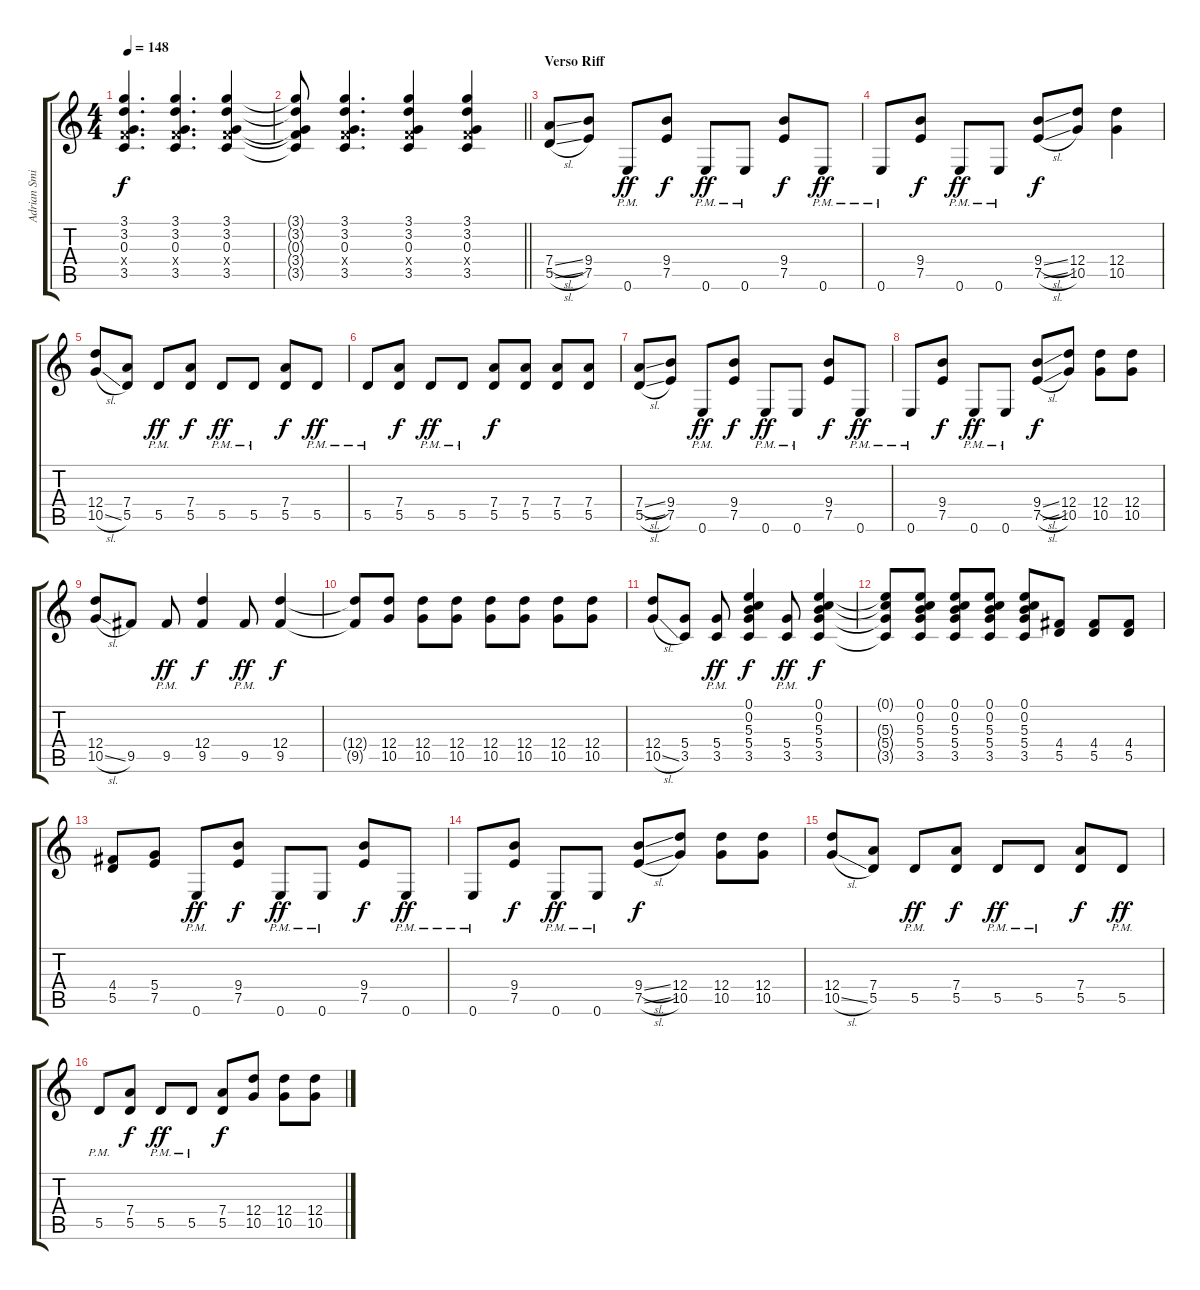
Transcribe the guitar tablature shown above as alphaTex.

\track ("Adrian Smith" "Adrian Smi") {instrument distortionguitar}
\staff {score tabs}
\tuning (E4 B3 G3 D3 A2 E2) {hide}
\ts (4 4)
\tempo 148
\clef g2
\ks c
(3.1 3.2 0.3 3.4{x} 3.5).4{d dy f} (3.1 3.2 0.3 3.4{x} 3.5).4{d} (3.1 3.2 0.3 3.4{x} 3.5).4 |
\barLineRight lightlight
(3.1{t} 3.2{t} 0.3{t} 3.4{t} 3.5{t}).8 (3.1 3.2 0.3 3.4{x} 3.5).4{d} (3.1 3.2 0.3 3.4{x} 3.5).4 (3.1 3.2 0.3 3.4{x} 3.5).4 |
\section ("" "Verso Riff")
(7.4{sl} 5.5{sl}).8 (9.4 7.5).8 0.6{pm}.8{dy ff} (9.4 7.5).8{dy f} 0.6{pm}.8{dy ff} 0.6{pm}.8 (9.4 7.5).8{dy f} 0.6{pm}.8{dy ff} |
0.6{pm}.8 (9.4 7.5).8{dy f} 0.6{pm}.8{dy ff} 0.6{pm}.8 (9.4{sl} 7.5{sl}).8{dy f} (12.4 10.5).8 (12.4 10.5).4 |
(12.4 10.5{sl}).8 (7.4 5.5).8 5.5{pm}.8{dy ff} (7.4 5.5).8{dy f} 5.5{pm}.8{dy ff} 5.5{pm}.8 (7.4 5.5).8{dy f} 5.5{pm}.8{dy ff} |
5.5{pm}.8 (7.4 5.5).8{dy f} 5.5{pm}.8{dy ff} 5.5{pm}.8 (7.4 5.5).8{dy f} (7.4 5.5).8 (7.4 5.5).8 (7.4 5.5).8 |
(7.4{sl} 5.5{sl}).8 (9.4 7.5).8 0.6{pm}.8{dy ff} (9.4 7.5).8{dy f} 0.6{pm}.8{dy ff} 0.6{pm}.8 (9.4 7.5).8{dy f} 0.6{pm}.8{dy ff} |
0.6{pm}.8 (9.4 7.5).8{dy f} 0.6{pm}.8{dy ff} 0.6{pm}.8 (9.4{sl} 7.5{sl}).8{dy f} (12.4 10.5).8 (12.4 10.5).8 (12.4 10.5).8 |
(12.4 10.5{sl}).8 9.5.8 9.5{pm}.8{dy ff} (12.4 9.5).4{dy f} 9.5{pm}.8{dy ff} (12.4 9.5).4{dy f} |
(12.4{t} 9.5{t}).8 (12.4 10.5).8 (12.4 10.5).8 (12.4 10.5).8 (12.4 10.5).8 (12.4 10.5).8 (12.4 10.5).8 (12.4 10.5).8 |
(12.4 10.5{sl}).8 (5.4 3.5).8 (5.4{pm} 3.5{pm}).8{dy ff} (0.1 0.2 5.3 5.4 3.5).4{dy f} (5.4{pm} 3.5{pm}).8{dy ff} (0.1 0.2 5.3 5.4 3.5).4{dy f} |
(0.1{t} 5.3{t} 5.4{t} 3.5{t}).8 (0.1 0.2 5.3 5.4 3.5).8 (0.1 0.2 5.3 5.4 3.5).8 (0.1 0.2 5.3 5.4 3.5).8 (0.1 0.2 5.3 5.4 3.5).8 (4.4 5.5).8 (4.4 5.5).8 (4.4 5.5).8 |
(4.4 5.5).8 (5.4 7.5).8 0.6{pm}.8{dy ff} (9.4 7.5).8{dy f} 0.6{pm}.8{dy ff} 0.6{pm}.8 (9.4 7.5).8{dy f} 0.6{pm}.8{dy ff} |
0.6{pm}.8 (9.4 7.5).8{dy f} 0.6{pm}.8{dy ff} 0.6{pm}.8 (9.4{sl} 7.5{sl}).8{dy f} (12.4 10.5).8 (12.4 10.5).8 (12.4 10.5).8 |
(12.4 10.5{sl}).8 (7.4 5.5).8 5.5{pm}.8{dy ff} (7.4 5.5).8{dy f} 5.5{pm}.8{dy ff} 5.5{pm}.8 (7.4 5.5).8{dy f} 5.5{pm}.8{dy ff} |
5.5{pm}.8 (7.4 5.5).8{dy f} 5.5{pm}.8{dy ff} 5.5{pm}.8 (7.4 5.5).8{dy f} (12.4 10.5).8 (12.4 10.5).8 (12.4 10.5).8
